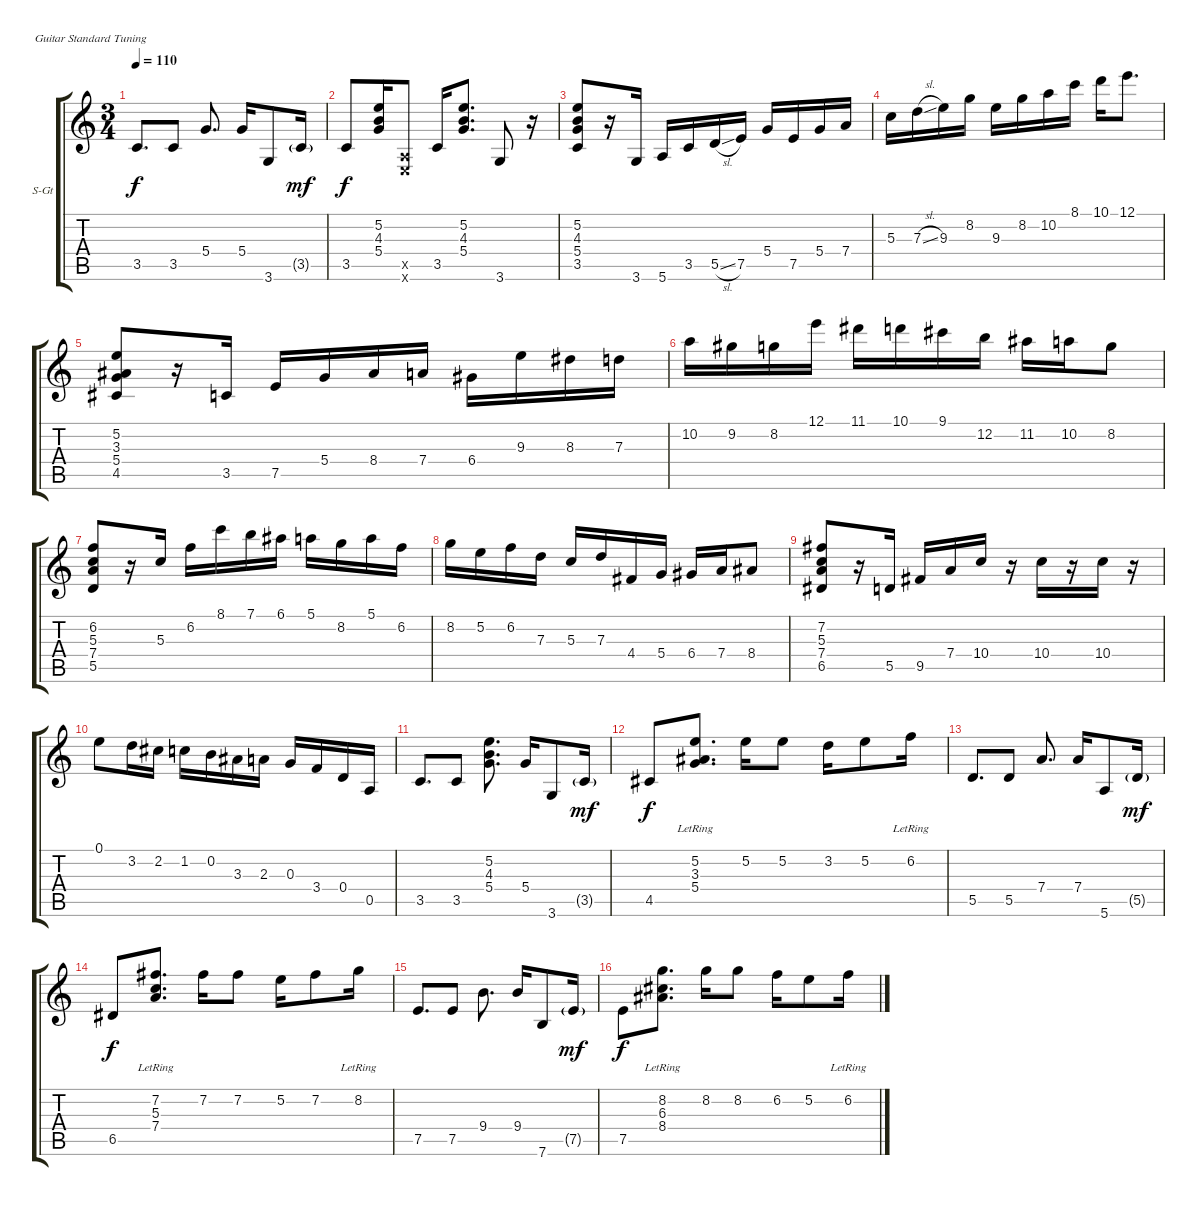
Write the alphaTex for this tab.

\bracketExtendMode groupsimilarinstruments
\firstSystemTrackNameOrientation horizontal
\otherSystemsTrackNameOrientation horizontal
\track ("Track 1" "S-Gt") {instrument acousticguitarsteel}
\staff {score tabs}
\tuning (E4 B3 G3 D3 A2 E2)
\ts (3 4)
\tempo 110
\clef g2
\ks c
3.5.8{d dy f} 3.5.8 5.4.8{d} 5.4.16 3.6.8 3.5{g}.16{dy mf} |
3.5.8{dy f} (5.2 4.3 5.4).16 (0.5{x} 0.6{x}).8 3.5.16 (5.2 4.3 5.4).8{d} 3.6.8 r.16 |
(5.2 4.3 5.4 3.5).8 r.16 3.6.16 5.6.16 3.5.16 5.5{sl}.16 7.5.16 5.4.16 7.5.16 5.4.16 7.4.16 |
5.3.16 7.3{sl}.16 9.3.16 8.2.16 9.3.16 8.2.16 10.2.16 8.1.16 10.1.16 12.1.8{d} |
(5.2 3.3 5.4 4.5).8 r.16 3.5.16 7.5.16 5.4.16 8.4.16 7.4.16 6.4.16 9.3.16 8.3.16 7.3.16 |
10.2.16 9.2.16 8.2.16 12.1.16 11.1.16 10.1.16 9.1.16 12.2.16 11.2.16 10.2.16 8.2.8 |
(6.2 5.3 7.4 5.5).8 r.16 5.3.16 6.2.16 8.1.16 7.1.16 6.1.16 5.1.16 8.2.16 5.1.16 6.2.16 |
8.2.16 5.2.16 6.2.16 7.3.16 5.3.16 7.3.16 4.4.16 5.4.16 6.4.16 7.4.16 8.4.8 |
(7.2 5.3 7.4 6.5).8 r.16 5.5.16 9.5.16 7.4.16 10.4.16 r.16 10.4.16 r.16 10.4.16 r.16 |
0.1.8 3.2.16 2.2.16 1.2.16 0.2.16 3.3.16 2.3.16 0.3.16 3.4.16 0.4.16 0.5.16 |
3.5.8{d} 3.5.8 (5.2 4.3 5.4).8{d} 5.4.16 3.6.8 3.5{g}.16{dy mf} |
4.5.8{dy f} (5.2 3.3{lr} 5.4{lr}).8{d} 5.2.16 5.2.8 3.2.16 5.2.8 6.2{lr}.16 |
5.5.8{d} 5.5.8 7.4.8{d} 7.4.16 5.6.8 5.5{g}.16{dy mf} |
6.5.8{dy f} (7.2 5.3{lr} 7.4{lr}).8{d} 7.2.16 7.2.8 5.2.16 7.2.8 8.2{lr}.16 |
7.5.8{d} 7.5.8 9.4.8{d} 9.4.16 7.6.8 7.5{g}.16{dy mf} |
7.5.8{dy f} (8.2 6.3{lr} 8.4{lr}).8{d} 8.2.16 8.2.8 6.2.16 5.2.8 6.2{lr}.16
